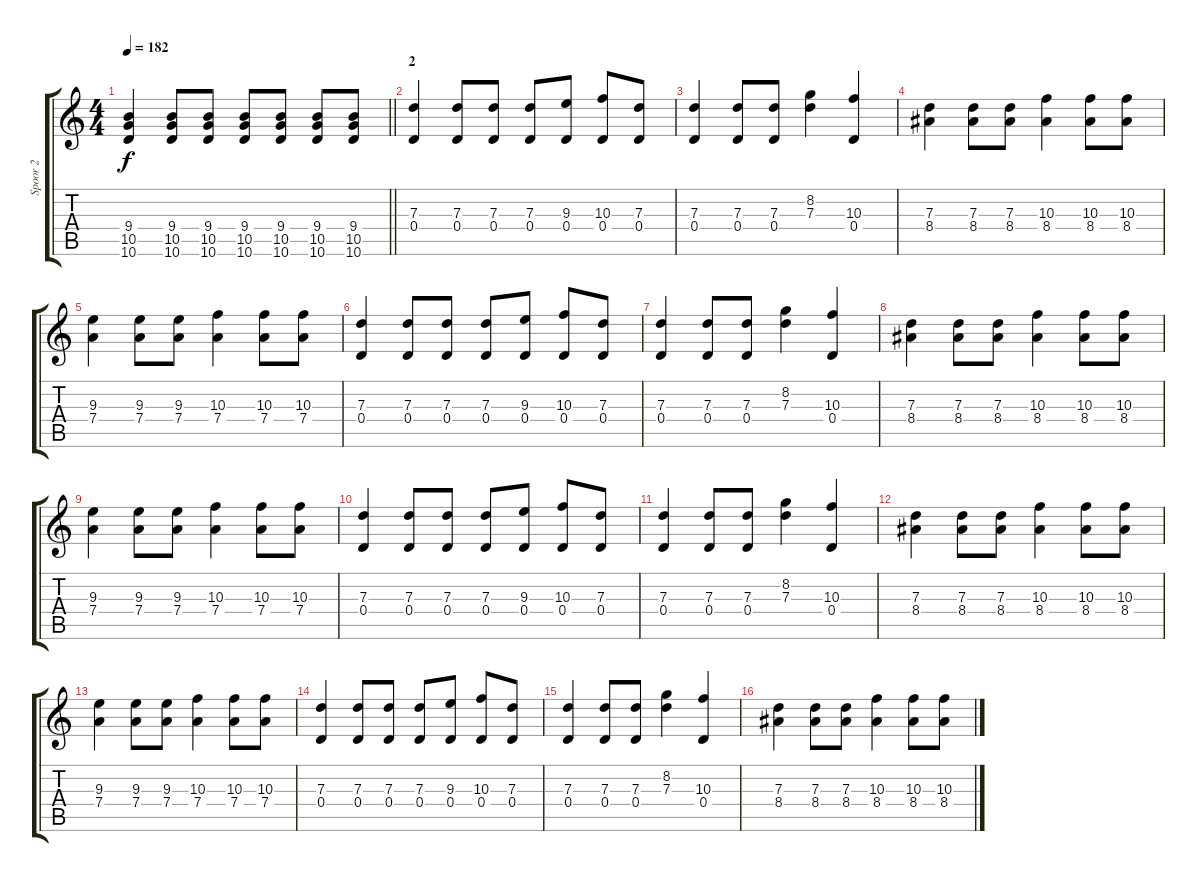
\track ("Spoor 2" "Spoor 2") {instrument distortionguitar}
\staff {score tabs}
\tuning (E4 B3 G3 D3 A2 E2) {hide}
\ts (4 4)
\tempo 182
\clef g2
\barLineRight lightlight
\ks c
(9.4 10.5 10.6).4{dy f} (9.4 10.5 10.6).8 (9.4 10.5 10.6).8 (9.4 10.5 10.6).8 (9.4 10.5 10.6).8 (9.4 10.5 10.6).8 (9.4 10.5 10.6).8 |
\section ("" "2")
(7.3 0.4).4 (7.3 0.4).8 (7.3 0.4).8 (7.3 0.4).8 (9.3 0.4).8 (10.3 0.4).8 (7.3 0.4).8 |
(7.3 0.4).4 (7.3 0.4).8 (7.3 0.4).8 (8.2 7.3).4 (10.3 0.4).4 |
(7.3 8.4).4 (7.3 8.4).8 (7.3 8.4).8 (10.3 8.4).4 (10.3 8.4).8 (10.3 8.4).8 |
(9.3 7.4).4 (9.3 7.4).8 (9.3 7.4).8 (10.3 7.4).4 (10.3 7.4).8 (10.3 7.4).8 |
(7.3 0.4).4 (7.3 0.4).8 (7.3 0.4).8 (7.3 0.4).8 (9.3 0.4).8 (10.3 0.4).8 (7.3 0.4).8 |
(7.3 0.4).4 (7.3 0.4).8 (7.3 0.4).8 (8.2 7.3).4 (10.3 0.4).4 |
(7.3 8.4).4 (7.3 8.4).8 (7.3 8.4).8 (10.3 8.4).4 (10.3 8.4).8 (10.3 8.4).8 |
(9.3 7.4).4 (9.3 7.4).8 (9.3 7.4).8 (10.3 7.4).4 (10.3 7.4).8 (10.3 7.4).8 |
(7.3 0.4).4 (7.3 0.4).8 (7.3 0.4).8 (7.3 0.4).8 (9.3 0.4).8 (10.3 0.4).8 (7.3 0.4).8 |
(7.3 0.4).4 (7.3 0.4).8 (7.3 0.4).8 (8.2 7.3).4 (10.3 0.4).4 |
(7.3 8.4).4 (7.3 8.4).8 (7.3 8.4).8 (10.3 8.4).4 (10.3 8.4).8 (10.3 8.4).8 |
(9.3 7.4).4 (9.3 7.4).8 (9.3 7.4).8 (10.3 7.4).4 (10.3 7.4).8 (10.3 7.4).8 |
(7.3 0.4).4 (7.3 0.4).8 (7.3 0.4).8 (7.3 0.4).8 (9.3 0.4).8 (10.3 0.4).8 (7.3 0.4).8 |
(7.3 0.4).4 (7.3 0.4).8 (7.3 0.4).8 (8.2 7.3).4 (10.3 0.4).4 |
(7.3 8.4).4 (7.3 8.4).8 (7.3 8.4).8 (10.3 8.4).4 (10.3 8.4).8 (10.3 8.4).8
